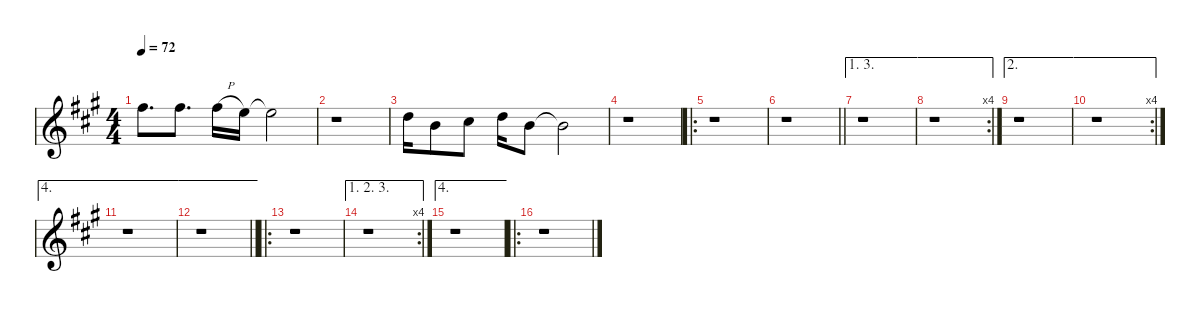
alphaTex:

\defaultSystemsLayout 4
\hideDynamics
\bracketExtendMode nobrackets
\singleTrackTrackNamePolicy hidden
\multiTrackTrackNamePolicy hidden
\firstSystemTrackNameMode fullname
\firstSystemTrackNameOrientation horizontal
\otherSystemsTrackNameOrientation horizontal
\track ("Voice" "sax.") {instrument baritonesax}
\staff {score}
\tuning (E4 B3 G3 D3 A2 E2)
\displaytranspose 21
\ts (4 4)
\tempo 72
\clef g2
\ks a
2.3{acc #}.8{d dy ppp beam Down} 2.3{acc #}.8{d beam Down} 2.3{h acc #}.16{beam Down} 0.3{acc forcenatural}.16{beam Down} 0.3{t acc forcenatural}.2{beam Down} |
r.1{beam Down} |
3.4{acc forcenatural}.16{beam Down} 0.4{acc forcenatural}.8{beam Down} 2.4{acc #}.8{beam Down} 3.4{acc forcenatural}.16{beam Down} 0.4{acc forcenatural}.8{beam Down} 0.4{t acc forcenatural}.2{beam Down} |
r.1{beam Down} |
\ro
r.1{beam Down} |
\barLineRight lightlight
r.1{beam Down} |
\ae (1 3)
r.1{beam Down} |
\ae (1 3)
\rc 4
r.1{beam Down} |
\ae 2
r.1{beam Down} |
\ae 2
\rc 4
r.1{beam Down} |
\ae 4
r.1{beam Down} |
\ae 4
\barLineRight lightlight
r.1{beam Down} |
\ro
r.1{beam Down} |
\ae (1 2 3)
\rc 4
r.1{beam Down} |
\ae 4
r.1{beam Down} |
\ro
r.1{beam Down}
